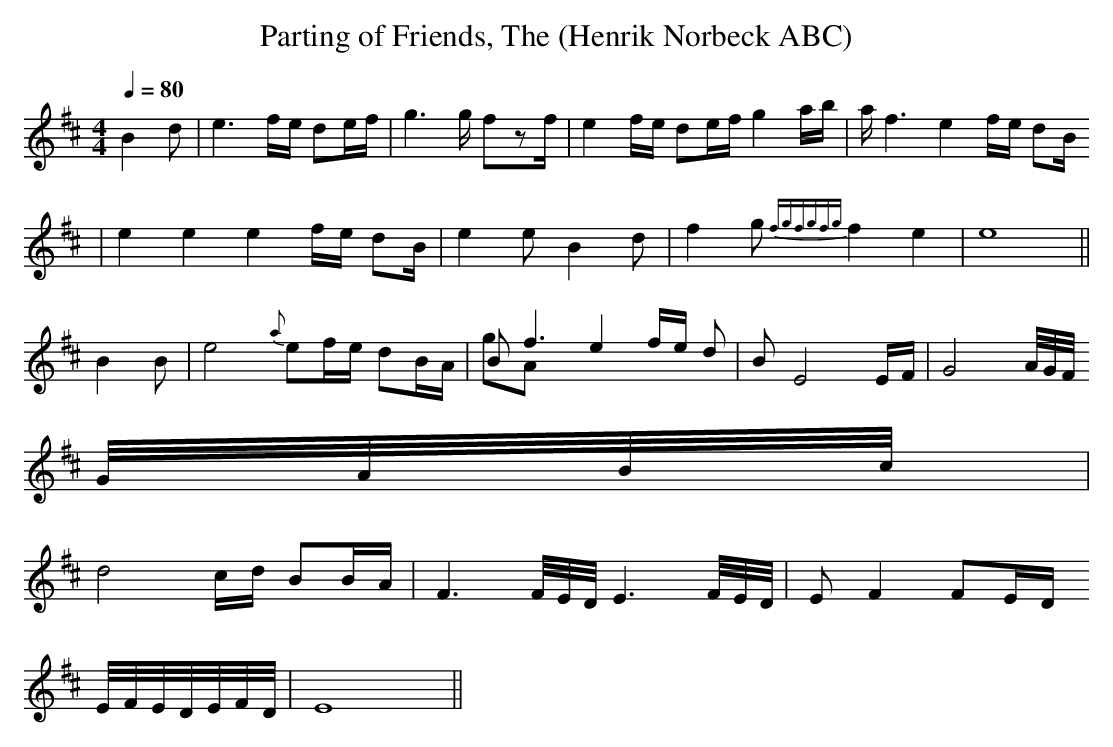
X:1
T:Parting of Friends, The (Henrik Norbeck ABC)
M:4/4
L:1/8
Q:1/4=80
K:Edor
B2 d | e3f/e/ de/f/ | g3g/ fzf/ | e2f/e/ de/f/ g2a/b/ | a/f3 e2f/e/ dB/
|
e2 e2 e2f/e/ dB/ | e2e B2d | f2g {fgfgfg}f2e2 | e8 ||
B2 B | e4{a}ef/e/ dB/A/ | Bf3 e2f/e/ d&gt;A | BE4 E/F/ | G4A//G//F//
G//A//B//c// |
d4c/d/ BB/A/ | F3 F//E//D// E3 F//E//D// | EF2 FE/D/
E//F//E//D//E//F//D// | E8 ||
